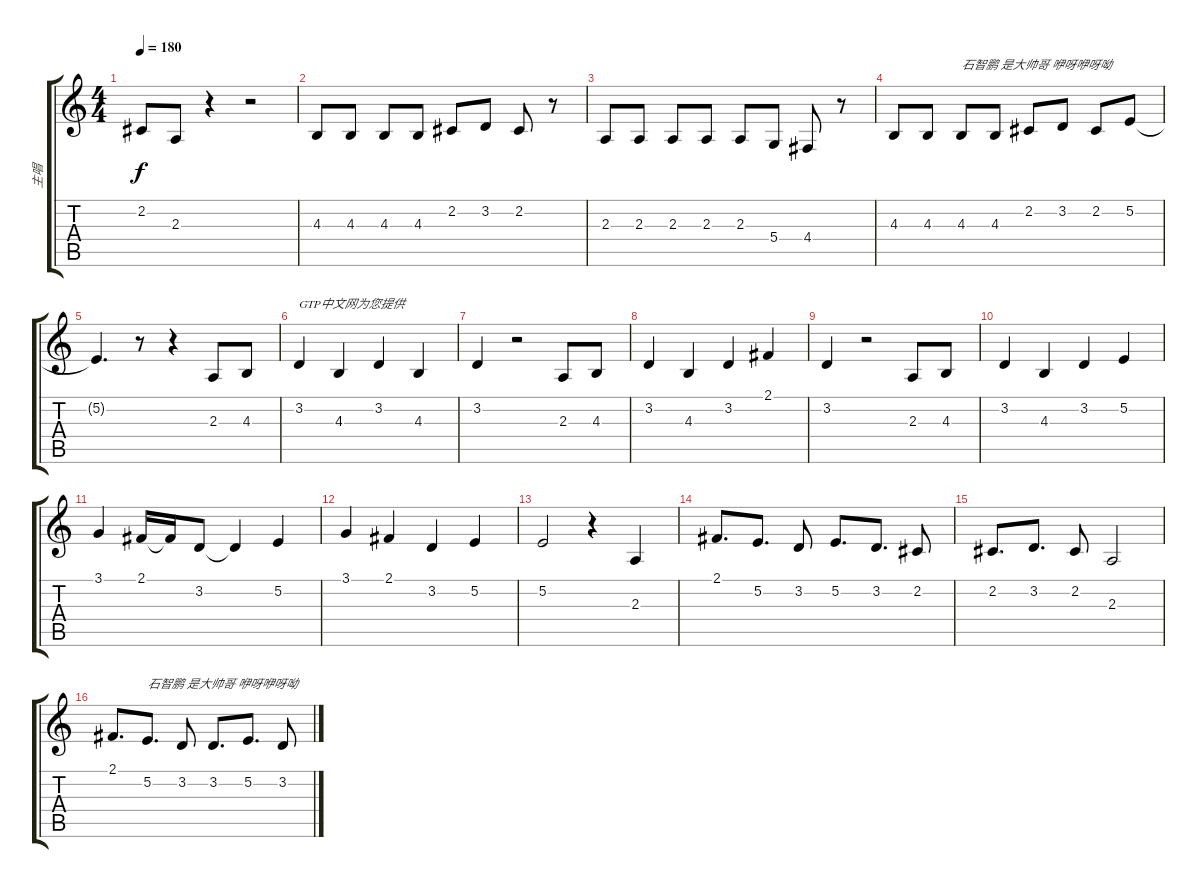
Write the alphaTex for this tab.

\track ("主唱" "主唱") {instrument brightacousticpiano}
\staff {score tabs}
\tuning (E4 B3 G3 D3 A2 E2) {hide}
\ts (4 4)
\tempo 180
\clef g2
\ks c
2.2.8{dy f} 2.3.8 r.4 r.2 |
4.3.8 4.3.8 4.3.8 4.3.8 2.2.8 3.2.8 2.2.8 r.8 |
2.3.8 2.3.8 2.3.8 2.3.8 2.3.8 5.4.8 4.4.8 r.8 |
4.3.8 4.3.8 4.3.8{txt "石智鹏 是大帅哥 咿呀咿呀呦 "} 4.3.8 2.2.8 3.2.8 2.2.8 5.2.8 |
5.2{t}.4{d} r.8 r.4 2.3.8 4.3.8 |
3.2.4{txt "GTP中文网为您提供"} 4.3.4 3.2.4 4.3.4 |
3.2.4 r.2 2.3.8 4.3.8 |
3.2.4 4.3.4 3.2.4 2.1.4 |
3.2.4 r.2 2.3.8 4.3.8 |
3.2.4 4.3.4 3.2.4 5.2.4 |
3.1.4 2.1.16 2.1{t}.16 3.2.8 3.2{t}.4 5.2.4 |
3.1.4 2.1.4 3.2.4 5.2.4 |
5.2.2 r.4 2.3.4 |
2.1.8{d} 5.2.8{d} 3.2.8 5.2.8{d} 3.2.8{d} 2.2.8 |
2.2.8{d} 3.2.8{d} 2.2.8 2.3.2 |
2.1.8{d} 5.2.8{d txt "石智鹏 是大帅哥 咿呀咿呀呦 "} 3.2.8 3.2.8{d} 5.2.8{d} 3.2.8
